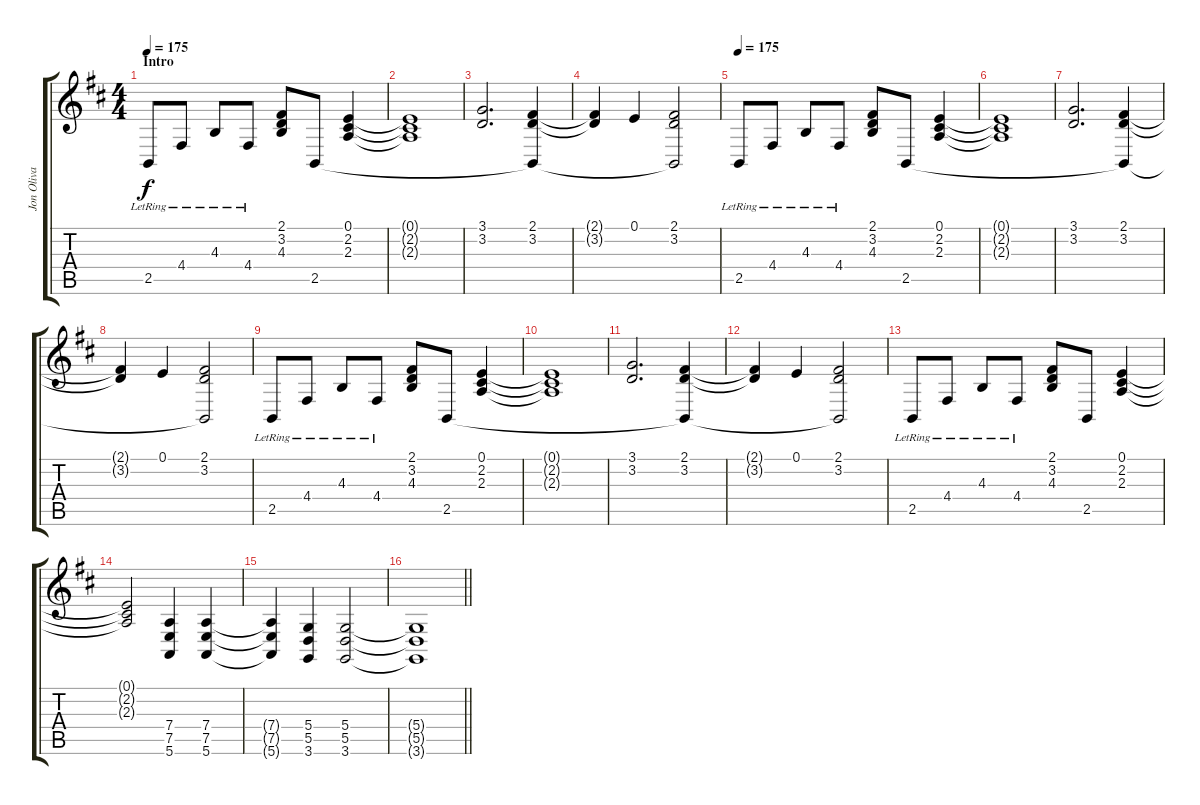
\track ("Jon Oliva kb1" "Jon Oliva ") {instrument acousticgrandpiano}
\staff {score tabs}
\tuning (E4 B3 G3 D3 A2 E2) {hide}
\ts (4 4)
\section ("" "Intro")
\tempo 175
\tempo 160
\tempo 175
\clef g2
\ks bminor
2.5{lr}.8{dy f instrument acousticgrandpiano} 4.4{lr}.8 4.3{lr}.8 4.4{lr}.8 (2.1 3.2 4.3).8 2.5.8 (0.1 2.2 2.3).4 |
(0.1{t} 2.2{t} 2.3{t}).1 |
(3.1 3.2).2{d} (2.1 3.2 2.5{t}).4 |
(2.1{t} 3.2{t}).4 0.1.4 (2.1 3.2 2.5{t}).2 |
\tempo 175
2.5{lr}.8 4.4{lr}.8 4.3{lr}.8 4.4{lr}.8 (2.1 3.2 4.3).8 2.5.8 (0.1 2.2 2.3).4 |
(0.1{t} 2.2{t} 2.3{t}).1 |
(3.1 3.2).2{d} (2.1 3.2 2.5{t}).4 |
(2.1{t} 3.2{t}).4 0.1.4 (2.1 3.2 2.5{t}).2 |
2.5{lr}.8 4.4{lr}.8 4.3{lr}.8 4.4{lr}.8 (2.1 3.2 4.3).8 2.5.8 (0.1 2.2 2.3).4 |
(0.1{t} 2.2{t} 2.3{t}).1 |
(3.1 3.2).2{d} (2.1 3.2 2.5{t}).4 |
(2.1{t} 3.2{t}).4 0.1.4 (2.1 3.2 2.5{t}).2 |
2.5{lr}.8 4.4{lr}.8 4.3{lr}.8 4.4{lr}.8 (2.1 3.2 4.3).8 2.5.8 (0.1 2.2 2.3).4 |
(0.1{t} 2.2{t} 2.3{t}).2 (7.4 7.5 5.6).4 (7.4 7.5 5.6).4 |
(7.4{t} 7.5{t} 5.6{t}).4 (5.4 5.5 3.6).4 (5.4 5.5 3.6).2 |
\barLineRight lightlight
(5.4{t} 5.5{t} 3.6{t}).1
